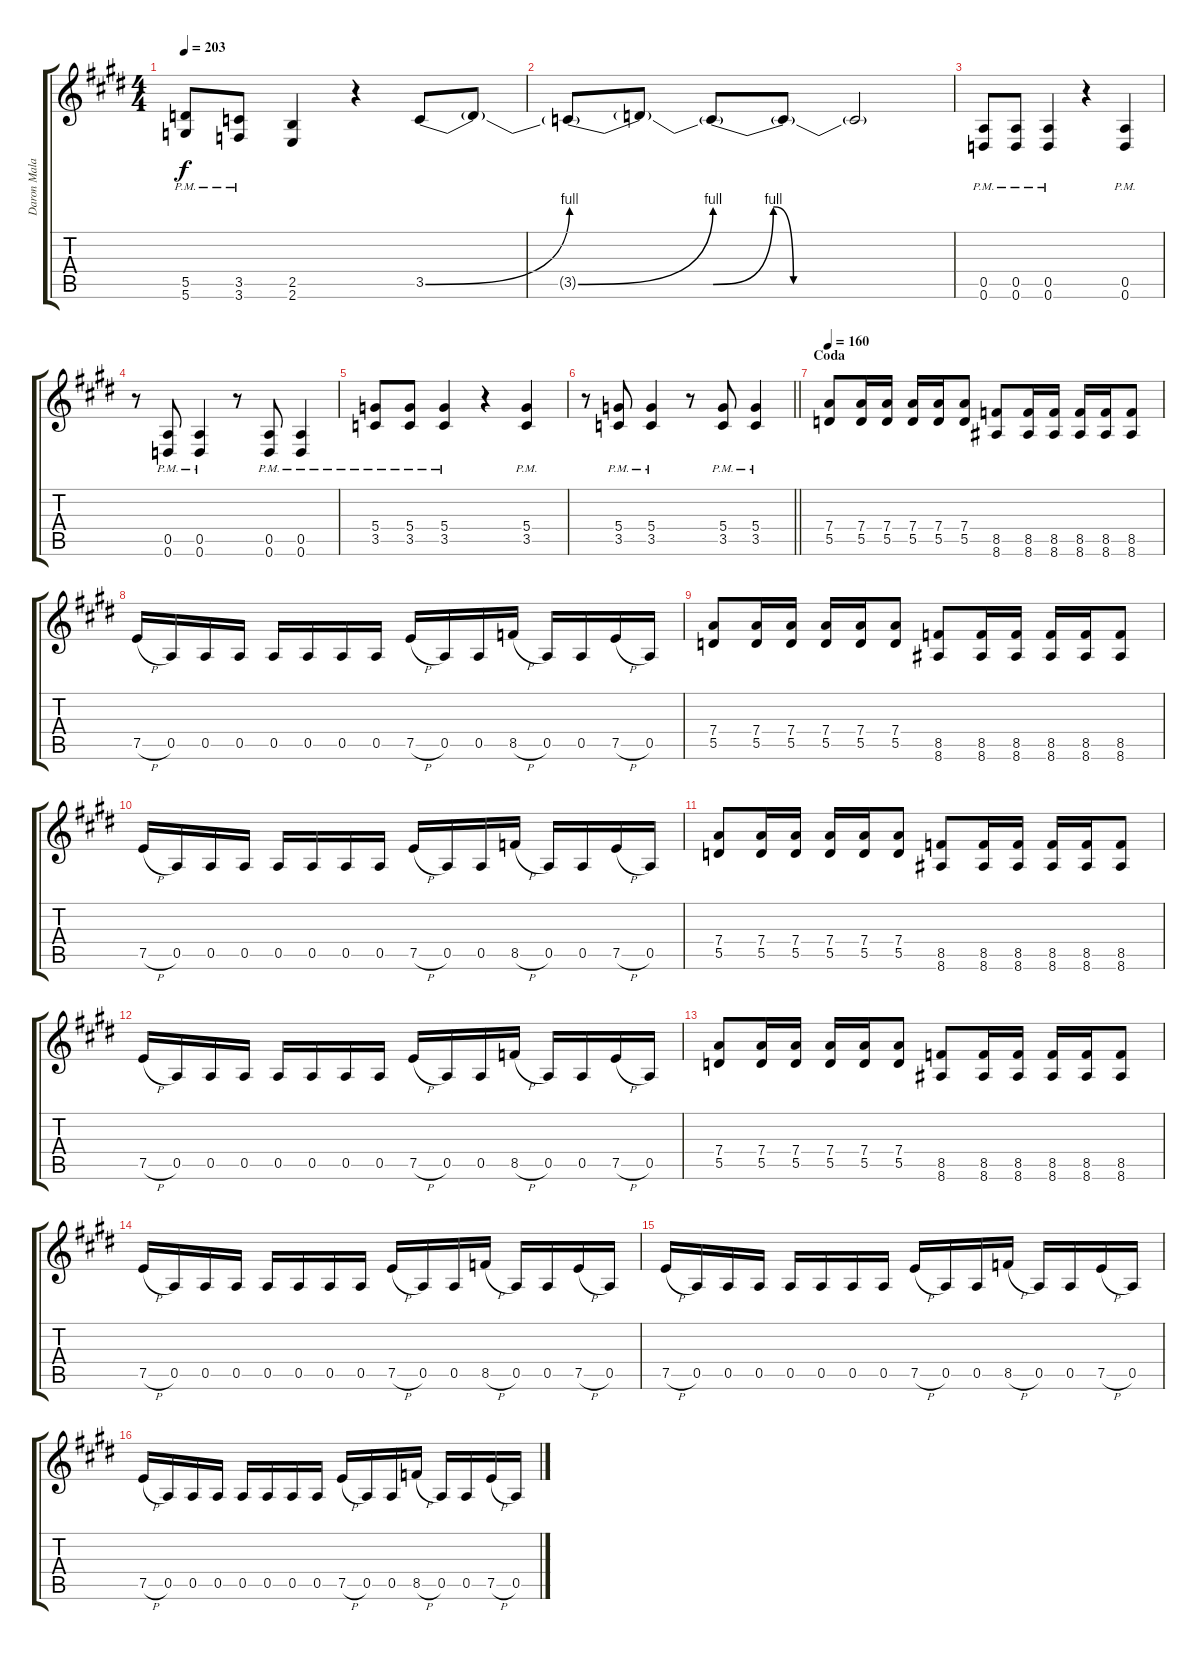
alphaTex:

\track ("Daron Malakian [Guitar 2]" "Daron Mala") {instrument distortionguitar}
\staff {score tabs}
\tuning (E4 B3 G3 D3 A2 D2) {hide}
\ts (4 4)
\tempo 203
\clef g2
\ks c#minor
(5.5{pm} 5.6{pm}).8{dy f} (3.5{pm} 3.6{pm}).8 (2.5 2.6).4 r.4 3.5{be (bend 0 0 60 4)}.8 3.5{t}.8 |
3.5{be (bend 0 0 60 4) t}.8 3.5{t}.8 3.5{be (custom 0 0 15 4 20 0 60 0) t}.8 3.5{t}.8 3.5{t}.2 |
(0.5{pm} 0.6{pm}).8 (0.5{pm} 0.6{pm}).8 (0.5{pm} 0.6{pm}).4 r.4 (0.5{pm} 0.6{pm}).4 |
r.8 (0.5{pm} 0.6{pm}).8 (0.5{pm} 0.6{pm}).4 r.8 (0.5{pm} 0.6{pm}).8 (0.5{pm} 0.6{pm}).4 |
(5.4{pm} 3.5{pm}).8 (5.4{pm} 3.5{pm}).8 (5.4{pm} 3.5{pm}).4 r.4 (5.4{pm} 3.5{pm}).4 |
\barLineRight lightlight
r.8 (5.4{pm} 3.5{pm}).8 (5.4{pm} 3.5{pm}).4 r.8 (5.4{pm} 3.5{pm}).8 (5.4{pm} 3.5{pm}).4 |
\section ("" "Coda")
\tempo 160
(7.4 5.5).8 (7.4 5.5).16 (7.4 5.5).16 (7.4 5.5).16 (7.4 5.5).16 (7.4 5.5).8 (8.5 8.6).8 (8.5 8.6).16 (8.5 8.6).16 (8.5 8.6).16 (8.5 8.6).16 (8.5 8.6).8 |
7.5{h}.16 0.5.16 0.5.16 0.5.16 0.5.16 0.5.16 0.5.16 0.5.16 7.5{h}.16 0.5.16 0.5.16 8.5{h}.16 0.5.16 0.5.16 7.5{h}.16 0.5.16 |
(7.4 5.5).8 (7.4 5.5).16 (7.4 5.5).16 (7.4 5.5).16 (7.4 5.5).16 (7.4 5.5).8 (8.5 8.6).8 (8.5 8.6).16 (8.5 8.6).16 (8.5 8.6).16 (8.5 8.6).16 (8.5 8.6).8 |
7.5{h}.16 0.5.16 0.5.16 0.5.16 0.5.16 0.5.16 0.5.16 0.5.16 7.5{h}.16 0.5.16 0.5.16 8.5{h}.16 0.5.16 0.5.16 7.5{h}.16 0.5.16 |
(7.4 5.5).8 (7.4 5.5).16 (7.4 5.5).16 (7.4 5.5).16 (7.4 5.5).16 (7.4 5.5).8 (8.5 8.6).8 (8.5 8.6).16 (8.5 8.6).16 (8.5 8.6).16 (8.5 8.6).16 (8.5 8.6).8 |
7.5{h}.16 0.5.16 0.5.16 0.5.16 0.5.16 0.5.16 0.5.16 0.5.16 7.5{h}.16 0.5.16 0.5.16 8.5{h}.16 0.5.16 0.5.16 7.5{h}.16 0.5.16 |
(7.4 5.5).8 (7.4 5.5).16 (7.4 5.5).16 (7.4 5.5).16 (7.4 5.5).16 (7.4 5.5).8 (8.5 8.6).8 (8.5 8.6).16 (8.5 8.6).16 (8.5 8.6).16 (8.5 8.6).16 (8.5 8.6).8 |
7.5{h}.16 0.5.16 0.5.16 0.5.16 0.5.16 0.5.16 0.5.16 0.5.16 7.5{h}.16 0.5.16 0.5.16 8.5{h}.16 0.5.16 0.5.16 7.5{h}.16 0.5.16 |
7.5{h}.16 0.5.16 0.5.16 0.5.16 0.5.16 0.5.16 0.5.16 0.5.16 7.5{h}.16 0.5.16 0.5.16 8.5{h}.16 0.5.16 0.5.16 7.5{h}.16 0.5.16 |
7.5{h}.16 0.5.16 0.5.16 0.5.16 0.5.16 0.5.16 0.5.16 0.5.16 7.5{h}.16 0.5.16 0.5.16 8.5{h}.16 0.5.16 0.5.16 7.5{h}.16 0.5.16
